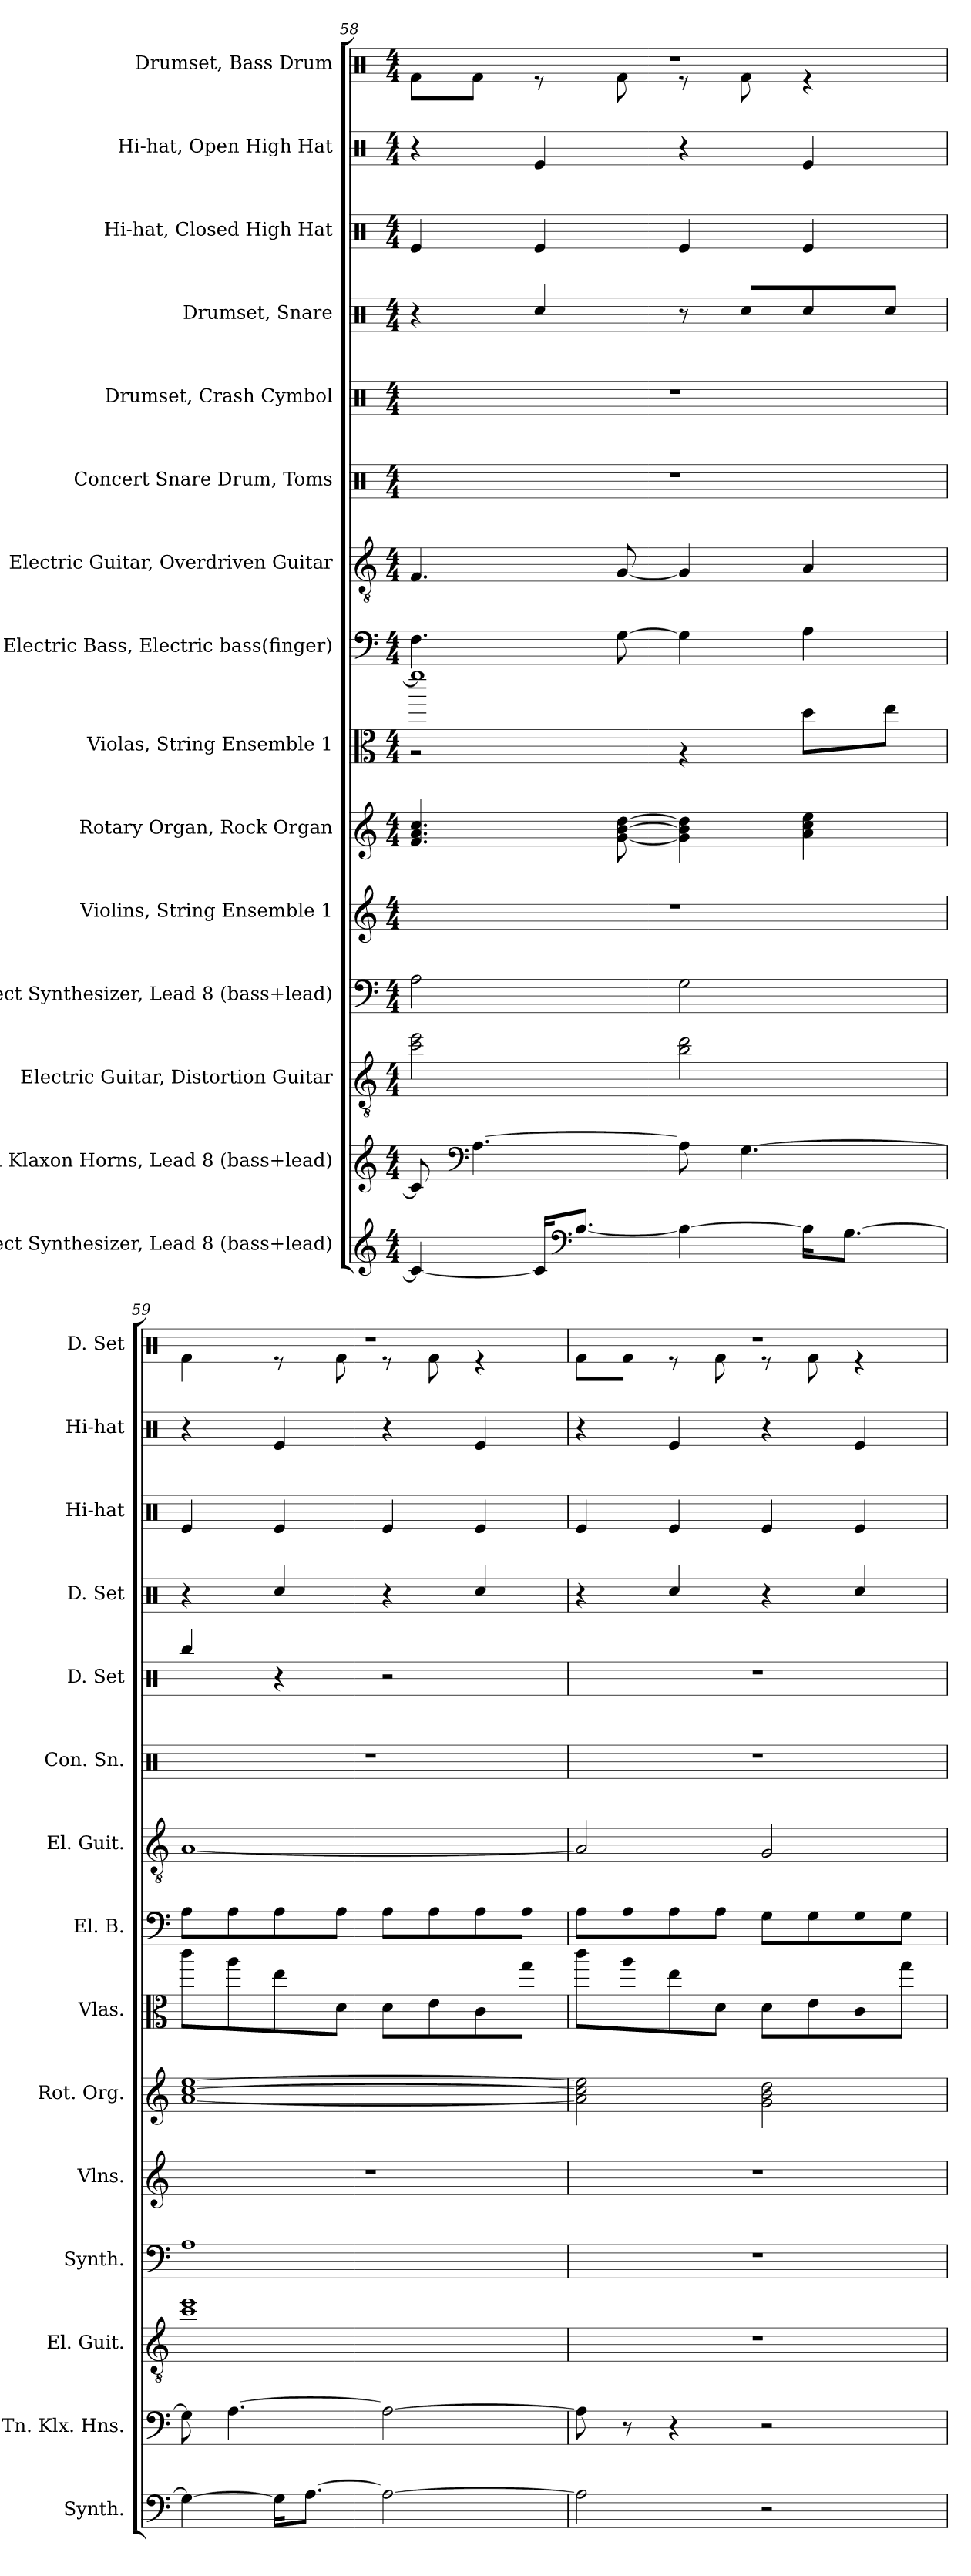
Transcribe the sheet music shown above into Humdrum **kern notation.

**kern	**kern	**kern	**kern	**kern	**kern	**kern	**kern	**kern	**kern	**kern	**kern	**kern	**kern	**kern
*part15	*part14	*part13	*part12	*part11	*part10	*part9	*part8	*part7	*part6	*part5	*part4	*part3	*part2	*part1
*staff15	*staff14	*staff13	*staff12	*staff11	*staff10	*staff9	*staff8	*staff7	*staff6	*staff5	*staff4	*staff3	*staff2	*staff1
*I"Effect Synthesizer, Lead 8 (bass+lead)	*I"Tuned Klaxon Horns, Lead 8 (bass+lead)	*I"Electric Guitar, Distortion Guitar	*I"Effect Synthesizer, Lead 8 (bass+lead)	*I"Violins, String Ensemble 1	*I"Rotary Organ, Rock Organ	*I"Violas, String Ensemble 1	*I"Electric Bass, Electric bass(finger)	*I"Electric Guitar, Overdriven Guitar	*I"Concert Snare Drum, Toms	*I"Drumset, Crash Cymbol	*I"Drumset, Snare	*I"Hi-hat, Closed High Hat	*I"Hi-hat, Open High Hat	*I"Drumset, Bass Drum
*I'Synth.	*I'Tn. Klx. Hns.	*I'El. Guit.	*I'Synth.	*I'Vlns.	*I'Rot. Org.	*I'Vlas.	*I'El. B.	*I'El. Guit.	*I'Con. Sn.	*I'D. Set	*I'D. Set	*I'Hi-hat	*I'Hi-hat	*I'D. Set
*clefG2	*clefG2	*clefGv2	*clefF4	*clefG2	*clefG2	*clefC3	*clefF4	*clefGv2	*clefX	*clefX	*clefX	*clefX	*clefX	*clefX
*	*	*	*	*	*	*	*ITrd7c12	*	*	*	*	*	*	*
*k[]	*k[]	*k[]	*k[]	*k[]	*k[]	*k[]	*k[]	*k[]	*k[]	*k[]	*k[]	*k[]	*k[]	*k[]
*M4/4	*M4/4	*M4/4	*M4/4	*M4/4	*M4/4	*M4/4	*M4/4	*M4/4	*M4/4	*M4/4	*M4/4	*M4/4	*M4/4	*M4/4
=58	=58	=58	=58	=58	=58	=58	=58	=58	=58	=58	=58	=58	=58	=58
*	*	*	*	*	*	*^	*	*	*	*	*	*	*	*^
4c/_	8c/]	2cc\ 2ee\	2A\	1r	4.f/ 4.a/ 4.cc/	1fff]	2r	4.FF\	4.F/	1r	1r	4r	4Re/	4r	1r	8Rf\L
*	*clefF4	*	*	*	*	*	*	*	*	*	*	*	*	*	*	*
.	[4.A\	.	.	.	.	.	.	.	.	.	.	.	.	.	.	8Rf\J
16c/KL]	.	.	.	.	.	.	.	.	.	.	.	4Rcc/	4Re/	4Re/	.	8r
*clefF4	*	*	*	*	*	*	*	*	*	*	*	*	*	*	*	*
[8.A/J	.	.	.	.	.	.	.	.	.	.	.	.	.	.	.	.
.	.	.	.	.	[8g\ [8b\ [8dd\	.	.	[8GG\	[8G/	.	.	.	.	.	.	8Rf\
4A\_	8A\]	2b\ 2dd\	2G\	.	4g\] 4b\] 4dd\]	.	4r	4GG\]	4G/]	.	.	8r	4Re/	4r	.	8r
.	[4.G\	.	.	.	.	.	.	.	.	.	.	8Rcc/L	.	.	.	8Rf\
16A\KL]	.	.	.	.	4a\ 4cc\ 4ee\	.	8dd\L	4AA\	4A/	.	.	8Rcc/	4Re/	4Re/	.	4r
[8.G\J	.	.	.	.	.	.	.	.	.	.	.	.	.	.	.	.
.	.	.	.	.	.	.	8ee\J	.	.	.	.	8Rcc/J	.	.	.	.
*	*	*	*	*	*	*v	*v	*	*	*	*	*	*	*	*	*
!!LO:PB:g=z	!!
=59	=59	=59	=59	=59	=59	=59	=59	=59	=59	=59	=59	=59	=59	=59	=59
4G\_	8G\]	1cc 1ee	1A	1r	[1a [1cc [1ee	8ccc\L	8AA\L	[1A	1r	4Rbb/	4r	4Re/	4r	1r	4Rf\
.	[4.A\	.	.	.	.	8aa\	8AA\	.	.	.	.	.	.	.	.
16G\KL]	.	.	.	.	.	8ee\	8AA\	.	.	4r	4Rcc/	4Re/	4Re/	.	8r
[8.A\J	.	.	.	.	.	.	.	.	.	.	.	.	.	.	.
.	.	.	.	.	.	8d\J	8AA\J	.	.	.	.	.	.	.	8Rf\
2A\_	2A\_	.	.	.	.	8d\L	8AA\L	.	.	2r	4r	4Re/	4r	.	8r
.	.	.	.	.	.	8e\	8AA\	.	.	.	.	.	.	.	8Rf\
.	.	.	.	.	.	8c\	8AA\	.	.	.	4Rcc/	4Re/	4Re/	.	4r
.	.	.	.	.	.	8gg\J	8AA\J	.	.	.	.	.	.	.	.
=60	=60	=60	=60	=60	=60	=60	=60	=60	=60	=60	=60	=60	=60	=60	=60
2A\]	8A\]	1r	1r	1r	2a\] 2cc\] 2ee\]	8ccc\L	8AA\L	2A/]	1r	1r	4r	4Re/	4r	1r	8Rf\L
.	8r	.	.	.	.	8aa\	8AA\	.	.	.	.	.	.	.	8Rf\J
.	4r	.	.	.	.	8ee\	8AA\	.	.	.	4Rcc/	4Re/	4Re/	.	8r
.	.	.	.	.	.	8d\J	8AA\J	.	.	.	.	.	.	.	8Rf\
2r	2r	.	.	.	2g\ 2b\ 2dd\	8d\L	8GG\L	2G/	.	.	4r	4Re/	4r	.	8r
.	.	.	.	.	.	8e\	8GG\	.	.	.	.	.	.	.	8Rf\
.	.	.	.	.	.	8c\	8GG\	.	.	.	4Rcc/	4Re/	4Re/	.	4r
.	.	.	.	.	.	8gg\J	8GG\J	.	.	.	.	.	.	.	.
*	*	*	*	*	*	*	*	*	*	*	*	*	*	*v	*v
=	=	=	=	=	=	=	=	=	=	=	=	=	=	=
*-	*-	*-	*-	*-	*-	*-	*-	*-	*-	*-	*-	*-	*-	*-
